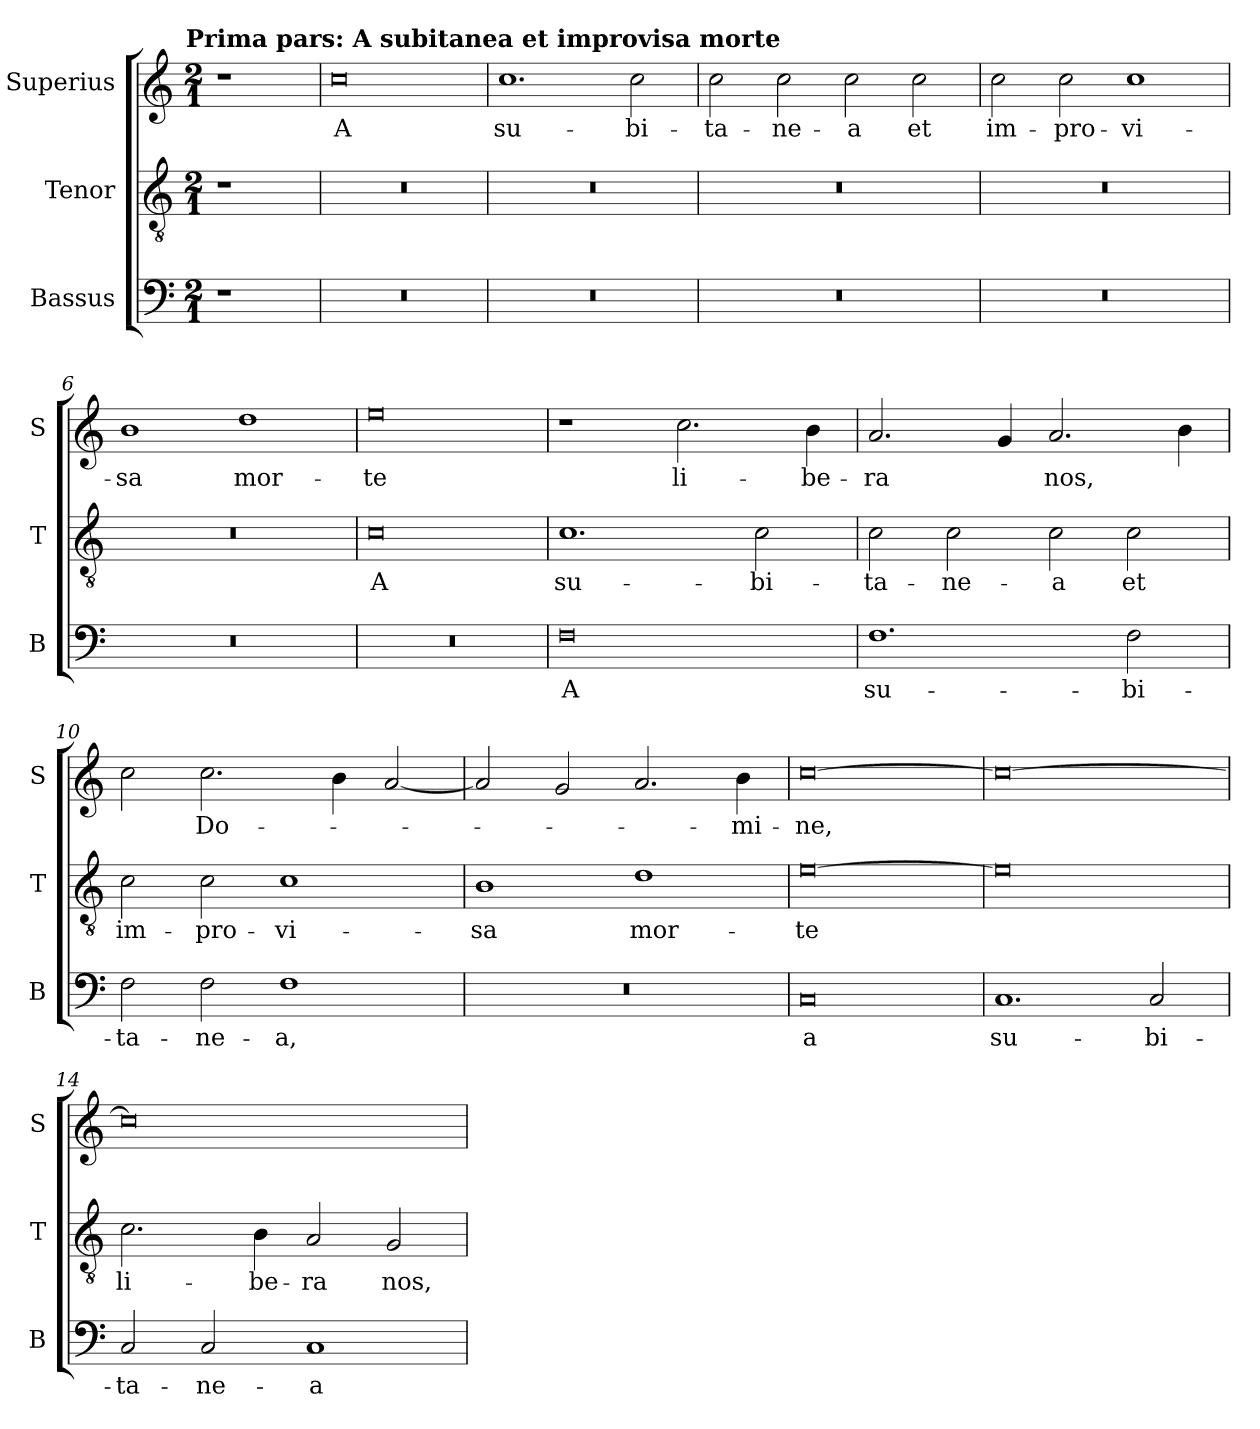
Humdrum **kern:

**kern	**text	**kern	**text	**kern	**text
*part3	*part3	*part2	*part2	*part1	*part1
*staff3	*staff3	*staff2	*staff2	*staff1	*staff1
*I"Bassus	*	*I"Tenor	*	*I"Superius	*
*I'B	*	*I'T	*	*I'S	*
*clefF4	*	*clefGv2	*	*clefG2	*
*k[]	*	*k[]	*	*k[]	*
!!LO:TX:omd:t=Prima pars&colon; A subitanea et improvisa morte
*M2/1	*	*M2/1	*	*M2/1	*
=1	=1	=1	=1	=1	=1
1r	.	1r	.	1r	.
=2	=2	=2	=2	=2	=2
0r	.	0r	.	0cc	A
=3	=3	=3	=3	=3	=3
0r	.	0r	.	1.cc	su-
.	.	.	.	2cc	-bi-
=4	=4	=4	=4	=4	=4
0r	.	0r	.	2cc	-ta-
.	.	.	.	2cc	-ne-
.	.	.	.	2cc	-a
.	.	.	.	2cc	et
=5	=5	=5	=5	=5	=5
0r	.	0r	.	2cc	im-
.	.	.	.	2cc	-pro-
.	.	.	.	1cc	-vi-
=6	=6	=6	=6	=6	=6
0r	.	0r	.	1b	-sa
.	.	.	.	1dd	mor-
=7	=7	=7	=7	=7	=7
0r	.	0c	A	0ee	-te
=8	=8	=8	=8	=8	=8
0F	A	1.c	su-	1r	.
.	.	.	.	2.cc	li-
.	.	2c	-bi-	.	.
.	.	.	.	4b	-be-
=9	=9	=9	=9	=9	=9
1.F	su-	2c	-ta-	2.a	-ra
.	.	2c	-ne-	.	.
.	.	.	.	4g	.
.	.	2c	-a	2.a	nos,
2F	-bi-	2c	et	.	.
.	.	.	.	4b	.
=10	=10	=10	=10	=10	=10
2F	-ta-	2c	im-	2cc	.
2F	-ne-	2c	-pro-	2.cc	Do-
1F	-a,	1c	-vi-	.	.
.	.	.	.	4b	.
.	.	.	.	[2a	.
=11	=11	=11	=11	=11	=11
0r	.	1B	-sa	2a]	.
.	.	.	.	2g	.
.	.	1d	mor-	2.a	.
.	.	.	.	4b	-mi-
=12	=12	=12	=12	=12	=12
0C	a	[0e	-te	[0cc	-ne,
=13	=13	=13	=13	=13	=13
1.C	su-	0e]	.	0cc_	.
2C	-bi-	.	.	.	.
=14	=14	=14	=14	=14	=14
2C	-ta-	2.c	li-	0cc]	.
2C	-ne-	.	.	.	.
.	.	4B	-be-	.	.
1C	-a	2A	-ra	.	.
.	.	2G	nos,	.	.
=	=	=	=	=	=
*-	*-	*-	*-	*-	*-
